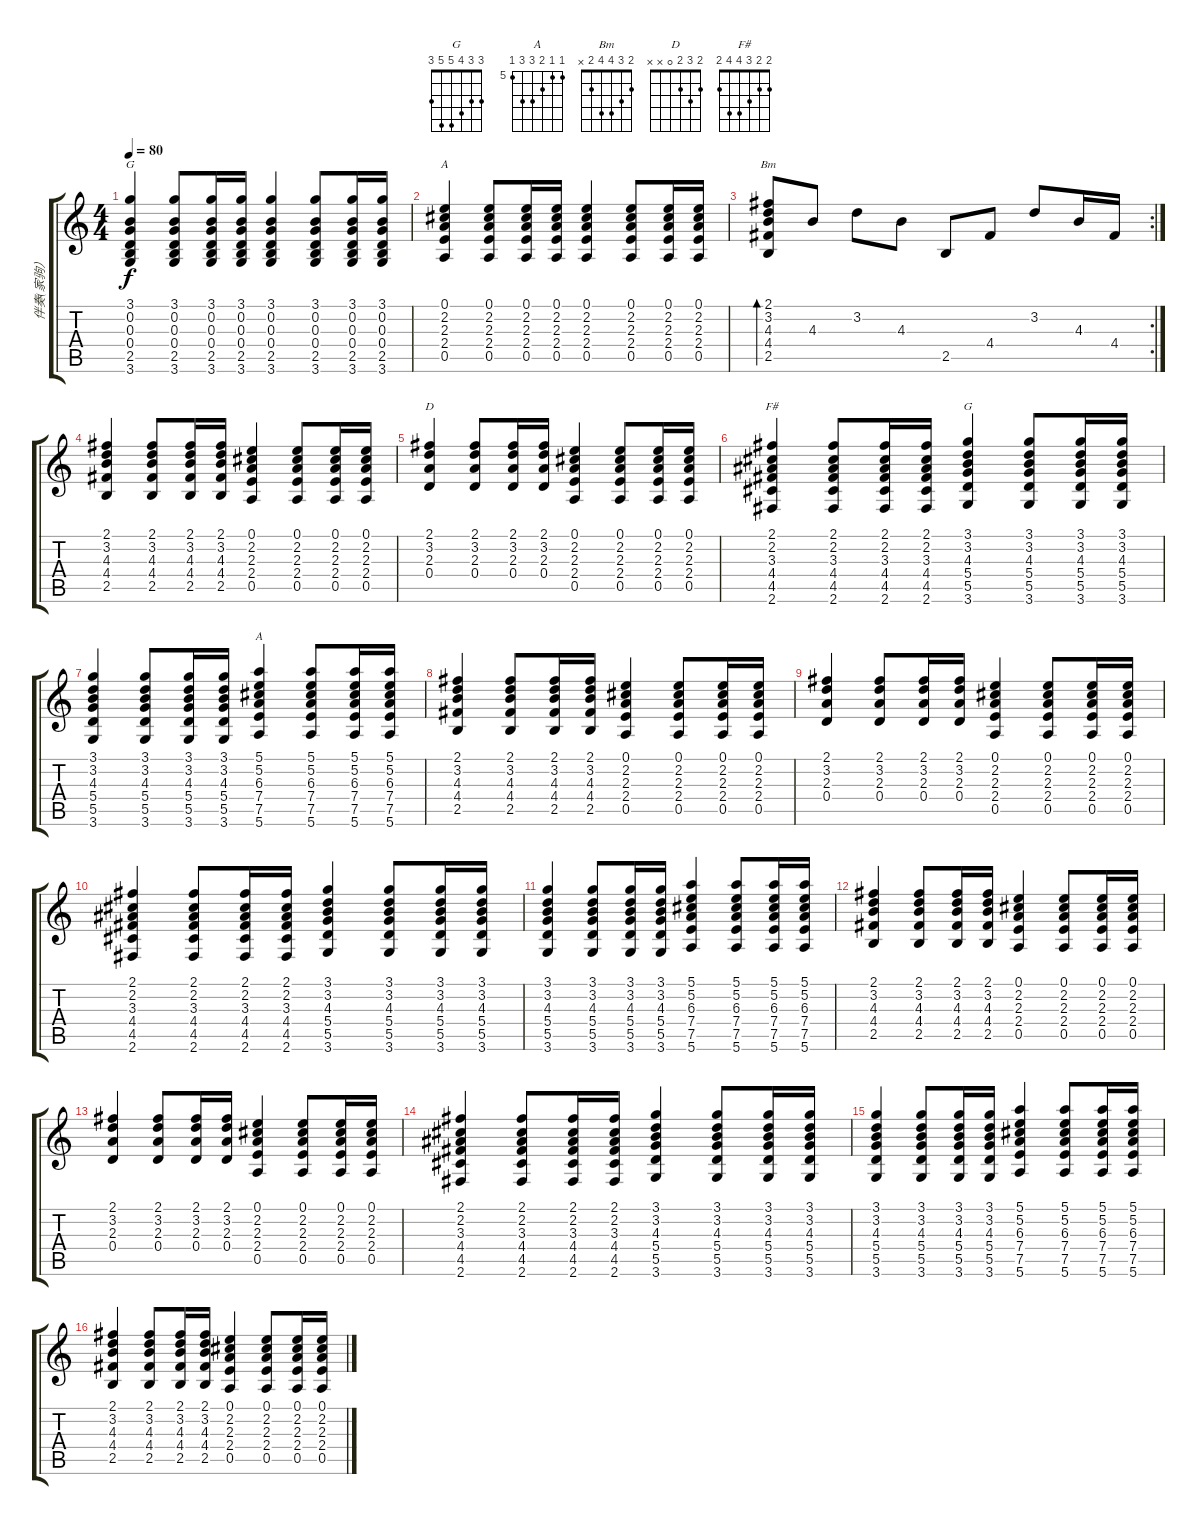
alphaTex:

\track ("伴奏(家驹）" "伴奏(家驹）") {instrument electricguitarjazz}
\staff {score tabs}
\tuning (E4 B3 G3 D3 A2 E2) {hide}
\chord ("G" 3 0 0 0 2 3)
\chord ("A" 0 2 2 2 0 x)
\chord ("Bm" 2 3 4 4 2 x)
\chord ("D" 2 3 2 0 x x)
\chord ("F#" 2 2 3 4 4 2)
\chord ("G" 3 3 4 5 5 3)
\chord ("A" 5 5 6 7 7 5) {firstfret 5}
\ts (4 4)
\tempo 80
\clef g2
\ks c
(3.1 0.2 0.3 0.4 2.5 3.6).4{ch "G" dy f} (3.1 0.2 0.3 0.4 2.5 3.6).8 (3.1 0.2 0.3 0.4 2.5 3.6).16 (3.1 0.2 0.3 0.4 2.5 3.6).16 (3.1 0.2 0.3 0.4 2.5 3.6).4 (3.1 0.2 0.3 0.4 2.5 3.6).8 (3.1 0.2 0.3 0.4 2.5 3.6).16 (3.1 0.2 0.3 0.4 2.5 3.6).16 |
(0.1 2.2 2.3 2.4 0.5).4{ch "A"} (0.1 2.2 2.3 2.4 0.5).8 (0.1 2.2 2.3 2.4 0.5).16 (0.1 2.2 2.3 2.4 0.5).16 (0.1 2.2 2.3 2.4 0.5).4 (0.1 2.2 2.3 2.4 0.5).8 (0.1 2.2 2.3 2.4 0.5).16 (0.1 2.2 2.3 2.4 0.5).16 |
\rc 2
(2.1 3.2 4.3 4.4 2.5).8{bd 480 ch "Bm"} 4.3.8 3.2.8 4.3.8 2.5.8 4.4.8 3.2.8 4.3.16 4.4.16 |
(2.1 3.2 4.3 4.4 2.5).4 (2.1 3.2 4.3 4.4 2.5).8 (2.1 3.2 4.3 4.4 2.5).16 (2.1 3.2 4.3 4.4 2.5).16 (0.1 2.2 2.3 2.4 0.5).4 (0.1 2.2 2.3 2.4 0.5).8 (0.1 2.2 2.3 2.4 0.5).16 (0.1 2.2 2.3 2.4 0.5).16 |
(2.1 3.2 2.3 0.4).4{ch "D"} (2.1 3.2 2.3 0.4).8 (2.1 3.2 2.3 0.4).16 (2.1 3.2 2.3 0.4).16 (0.1 2.2 2.3 2.4 0.5).4 (0.1 2.2 2.3 2.4 0.5).8 (0.1 2.2 2.3 2.4 0.5).16 (0.1 2.2 2.3 2.4 0.5).16 |
(2.1 2.2 3.3 4.4 4.5 2.6).4{ch "F#"} (2.1 2.2 3.3 4.4 4.5 2.6).8 (2.1 2.2 3.3 4.4 4.5 2.6).16 (2.1 2.2 3.3 4.4 4.5 2.6).16 (3.1 3.2 4.3 5.4 5.5 3.6).4{ch "G"} (3.1 3.2 4.3 5.4 5.5 3.6).8 (3.1 3.2 4.3 5.4 5.5 3.6).16 (3.1 3.2 4.3 5.4 5.5 3.6).16 |
(3.1 3.2 4.3 5.4 5.5 3.6).4 (3.1 3.2 4.3 5.4 5.5 3.6).8 (3.1 3.2 4.3 5.4 5.5 3.6).16 (3.1 3.2 4.3 5.4 5.5 3.6).16 (5.1 5.2 6.3 7.4 7.5 5.6).4{ch "A"} (5.1 5.2 6.3 7.4 7.5 5.6).8 (5.1 5.2 6.3 7.4 7.5 5.6).16 (5.1 5.2 6.3 7.4 7.5 5.6).16 |
(2.1 3.2 4.3 4.4 2.5).4 (2.1 3.2 4.3 4.4 2.5).8 (2.1 3.2 4.3 4.4 2.5).16 (2.1 3.2 4.3 4.4 2.5).16 (0.1 2.2 2.3 2.4 0.5).4 (0.1 2.2 2.3 2.4 0.5).8 (0.1 2.2 2.3 2.4 0.5).16 (0.1 2.2 2.3 2.4 0.5).16 |
(2.1 3.2 2.3 0.4).4 (2.1 3.2 2.3 0.4).8 (2.1 3.2 2.3 0.4).16 (2.1 3.2 2.3 0.4).16 (0.1 2.2 2.3 2.4 0.5).4 (0.1 2.2 2.3 2.4 0.5).8 (0.1 2.2 2.3 2.4 0.5).16 (0.1 2.2 2.3 2.4 0.5).16 |
(2.1 2.2 3.3 4.4 4.5 2.6).4 (2.1 2.2 3.3 4.4 4.5 2.6).8 (2.1 2.2 3.3 4.4 4.5 2.6).16 (2.1 2.2 3.3 4.4 4.5 2.6).16 (3.1 3.2 4.3 5.4 5.5 3.6).4 (3.1 3.2 4.3 5.4 5.5 3.6).8 (3.1 3.2 4.3 5.4 5.5 3.6).16 (3.1 3.2 4.3 5.4 5.5 3.6).16 |
(3.1 3.2 4.3 5.4 5.5 3.6).4 (3.1 3.2 4.3 5.4 5.5 3.6).8 (3.1 3.2 4.3 5.4 5.5 3.6).16 (3.1 3.2 4.3 5.4 5.5 3.6).16 (5.1 5.2 6.3 7.4 7.5 5.6).4 (5.1 5.2 6.3 7.4 7.5 5.6).8 (5.1 5.2 6.3 7.4 7.5 5.6).16 (5.1 5.2 6.3 7.4 7.5 5.6).16 |
(2.1 3.2 4.3 4.4 2.5).4 (2.1 3.2 4.3 4.4 2.5).8 (2.1 3.2 4.3 4.4 2.5).16 (2.1 3.2 4.3 4.4 2.5).16 (0.1 2.2 2.3 2.4 0.5).4 (0.1 2.2 2.3 2.4 0.5).8 (0.1 2.2 2.3 2.4 0.5).16 (0.1 2.2 2.3 2.4 0.5).16 |
(2.1 3.2 2.3 0.4).4 (2.1 3.2 2.3 0.4).8 (2.1 3.2 2.3 0.4).16 (2.1 3.2 2.3 0.4).16 (0.1 2.2 2.3 2.4 0.5).4 (0.1 2.2 2.3 2.4 0.5).8 (0.1 2.2 2.3 2.4 0.5).16 (0.1 2.2 2.3 2.4 0.5).16 |
(2.1 2.2 3.3 4.4 4.5 2.6).4 (2.1 2.2 3.3 4.4 4.5 2.6).8 (2.1 2.2 3.3 4.4 4.5 2.6).16 (2.1 2.2 3.3 4.4 4.5 2.6).16 (3.1 3.2 4.3 5.4 5.5 3.6).4 (3.1 3.2 4.3 5.4 5.5 3.6).8 (3.1 3.2 4.3 5.4 5.5 3.6).16 (3.1 3.2 4.3 5.4 5.5 3.6).16 |
(3.1 3.2 4.3 5.4 5.5 3.6).4 (3.1 3.2 4.3 5.4 5.5 3.6).8 (3.1 3.2 4.3 5.4 5.5 3.6).16 (3.1 3.2 4.3 5.4 5.5 3.6).16 (5.1 5.2 6.3 7.4 7.5 5.6).4 (5.1 5.2 6.3 7.4 7.5 5.6).8 (5.1 5.2 6.3 7.4 7.5 5.6).16 (5.1 5.2 6.3 7.4 7.5 5.6).16 |
(2.1 3.2 4.3 4.4 2.5).4 (2.1 3.2 4.3 4.4 2.5).8 (2.1 3.2 4.3 4.4 2.5).16 (2.1 3.2 4.3 4.4 2.5).16 (0.1 2.2 2.3 2.4 0.5).4 (0.1 2.2 2.3 2.4 0.5).8 (0.1 2.2 2.3 2.4 0.5).16 (0.1 2.2 2.3 2.4 0.5).16
